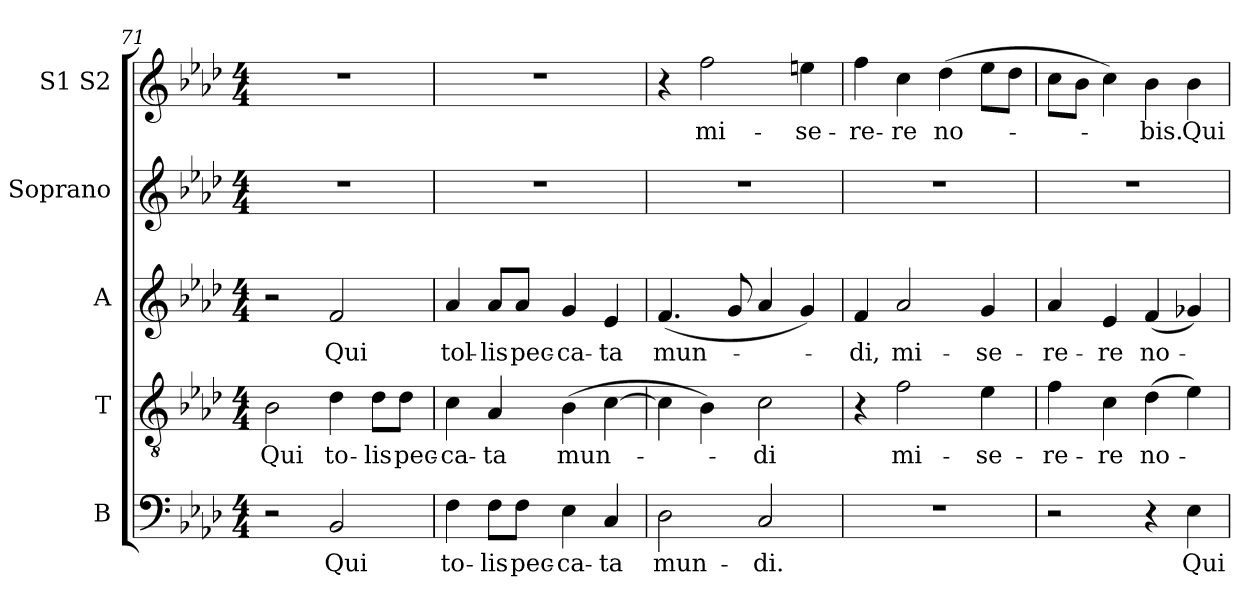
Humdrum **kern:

**kern	**text	**kern	**text	**kern	**text	**kern	**kern	**text
*part5	*part5	*part4	*part4	*part3	*part3	*part2	*part1	*part1
*staff5	*staff5	*staff4	*staff4	*staff3	*staff3	*staff2	*staff1	*staff1
*I"B	*	*I"T	*	*I"A	*	*I"Soprano	*I"S1 S2	*
!!LO:PB:g=z
*clefF4	*	*clefGv2	*	*clefG2	*	*clefG2	*clefG2	*
*	*	*ITrd7c12	*	*	*	*	*	*
*k[b-e-a-d-]	*	*k[b-e-a-d-]	*	*k[b-e-a-d-]	*	*k[b-e-a-d-]	*k[b-e-a-d-]	*
*f:	*	*f:	*	*f:	*	*f:	*f:	*
*M4/4	*	*M4/4	*	*M4/4	*	*M4/4	*M4/4	*
=71	=71	=71	=71	=71	=71	=71	=71	=71
!	!	!	!LO:LY:b:color=#000000	!	!	!	!	!
2r	.	2BB-i\	Qui	2r	.	1r	1r	.
!	!LO:LY:b:color=#000000	!	!	!	!	!	!	!
!	!	!	!LO:LY:b:color=#000000	!	!	!	!	!
!	!	!	!	!	!LO:LY:b:color=#000000	!	!	!
2BB-i/	Qui	4D-i\	to-	2fi/	Qui	.	.	.
!	!	!	!LO:LY:b:color=#000000	!	!	!	!	!
.	.	8D-i\L	-lis	.	.	.	.	.
!	!	!	!LO:LY:b:color=#000000	!	!	!	!	!
.	.	8D-i\J	pec-	.	.	.	.	.
=72	=72	=72	=72	=72	=72	=72	=72	=72
!	!LO:LY:b:color=#000000	!	!	!	!	!	!	!
!	!	!	!LO:LY:b:color=#000000	!	!	!	!	!
!	!	!	!	!	!LO:LY:b:color=#000000	!	!	!
4Fi\	to-	4Ci\	-ca-	4a-i/	tol-	1r	1r	.
!	!LO:LY:b:color=#000000	!	!	!	!	!	!	!
!	!	!	!LO:LY:b:color=#000000	!	!	!	!	!
!	!	!	!	!	!LO:LY:b:color=#000000	!	!	!
8Fi\L	-lis	4AA-i/	-ta	8a-i/L	-lis	.	.	.
!	!LO:LY:b:color=#000000	!	!	!	!	!	!	!
!	!	!	!	!	!LO:LY:b:color=#000000	!	!	!
8Fi\J	pec-	.	.	8a-i/J	pec-	.	.	.
!	!LO:LY:b:color=#000000	!	!	!	!	!	!	!
!	!	!	!LO:LY:b:color=#000000	!	!	!	!	!
!	!	!	!	!	!LO:LY:b:color=#000000	!	!	!
4E-i\	-ca-	(4BB-i\	mun-	4gi/	-ca-	.	.	.
!	!LO:LY:b:color=#000000	!	!	!	!	!	!	!
!	!	!	!	!	!LO:LY:b:color=#000000	!	!	!
4Ci/	-ta	[4Ci\	.	4e-i/	-ta	.	.	.
=73	=73	=73	=73	=73	=73	=73	=73	=73
!	!LO:LY:b:color=#000000	!	!	!	!	!	!	!
!	!	!	!	!	!LO:LY:b:color=#000000	!	!	!
2D-i\	mun-	4Ci\]	.	(4.fi/	mun-	1r	4r	.
!	!	!	!	!	!	!	!	!LO:LY:b:color=#000000
.	.	4BB-i\)	.	.	.	.	2ffi\	mi-
.	.	.	.	8gi/	.	.	.	.
!	!LO:LY:b:color=#000000	!	!	!	!	!	!	!
!	!	!	!LO:LY:b:color=#000000	!	!	!	!	!
2Ci/	-di.	2Ci\	-di	4a-i/	.	.	.	.
!	!	!	!	!	!	!	!	!LO:LY:b:color=#000000
.	.	.	.	4gi/)	.	.	4eeni\	-se-
=74	=74	=74	=74	=74	=74	=74	=74	=74
!	!	!	!	!	!LO:LY:b:color=#000000	!	!	!
!	!	!	!	!	!	!	!	!LO:LY:b:color=#000000
1r	.	4r	.	4fi/	-di,	1r	4ffi\	-re-
!	!	!	!LO:LY:b:color=#000000	!	!	!	!	!
!	!	!	!	!	!LO:LY:b:color=#000000	!	!	!
!	!	!	!	!	!	!	!	!LO:LY:b:color=#000000
.	.	2Fi\	mi-	2a-i/	mi-	.	4cci\	-re
!	!	!	!	!	!	!	!	!LO:LY:b:color=#000000
.	.	.	.	.	.	.	(4dd-i\	no-
!	!	!	!LO:LY:b:color=#000000	!	!	!	!	!
!	!	!	!	!	!LO:LY:b:color=#000000	!	!	!
.	.	4E-i\	-se-	4gi/	-se-	.	8ee-i\L	.
.	.	.	.	.	.	.	8dd-i\J	.
=75	=75	=75	=75	=75	=75	=75	=75	=75
!	!	!	!LO:LY:b:color=#000000	!	!	!	!	!
!	!	!	!	!	!LO:LY:b:color=#000000	!	!	!
2r	.	4Fi\	-re-	4a-i/	-re-	1r	8cci\L	.
.	.	.	.	.	.	.	8b-i\J	.
!	!	!	!LO:LY:b:color=#000000	!	!	!	!	!
!	!	!	!	!	!LO:LY:b:color=#000000	!	!	!
.	.	4Ci\	-re	4e-i/	-re	.	4cci\)	.
!	!	!	!LO:LY:b:color=#000000	!	!	!	!	!
!	!	!	!	!	!LO:LY:b:color=#000000	!	!	!
!	!	!	!	!	!	!	!	!LO:LY:b:color=#000000
4r	.	(4D-i\	no-	(4fi/	no-	.	4b-i\	-bis.
!	!LO:LY:b:color=#000000	!	!	!	!	!	!	!
!	!	!	!	!	!	!	!	!LO:LY:b:color=#000000
4E-i\	Qui	4E-i\)	.	4g-Xi/)	.	.	4b-i\	Qui
=	=	=	=	=	=	=	=	=
*-	*-	*-	*-	*-	*-	*-	*-	*-
